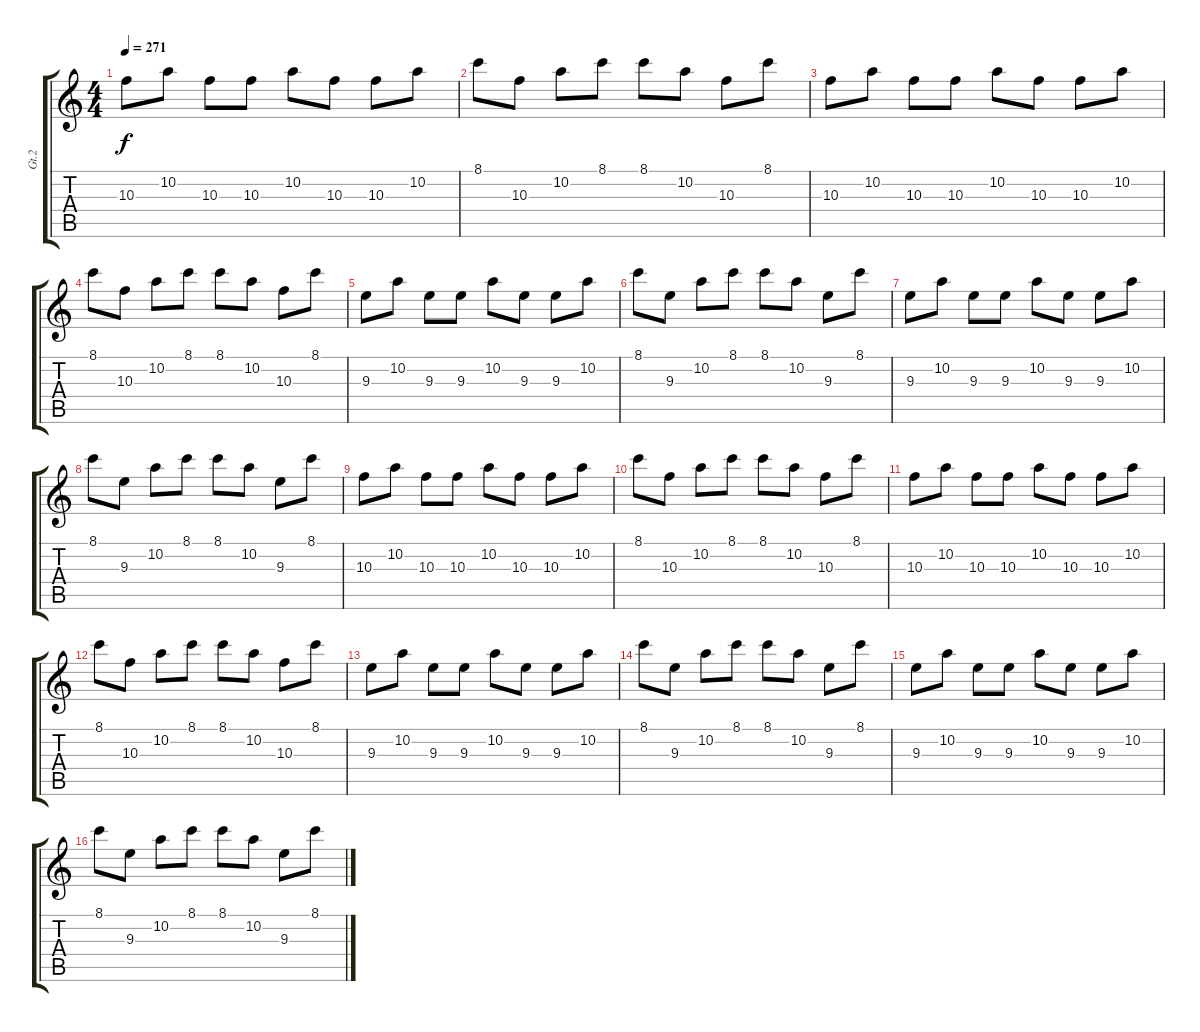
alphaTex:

\track ("Gt.2" "Gt.2") {instrument distortionguitar}
\staff {score tabs}
\tuning (E4 B3 G3 D3 A2 E2) {hide}
\ts (4 4)
\tempo 271
\clef g2
\ks c
10.3.8{dy f} 10.2.8 10.3.8 10.3.8 10.2.8 10.3.8 10.3.8 10.2.8 |
8.1.8 10.3.8 10.2.8 8.1.8 8.1.8 10.2.8 10.3.8 8.1.8 |
10.3.8 10.2.8 10.3.8 10.3.8 10.2.8 10.3.8 10.3.8 10.2.8 |
8.1.8 10.3.8 10.2.8 8.1.8 8.1.8 10.2.8 10.3.8 8.1.8 |
9.3.8 10.2.8 9.3.8 9.3.8 10.2.8 9.3.8 9.3.8 10.2.8 |
8.1.8 9.3.8 10.2.8 8.1.8 8.1.8 10.2.8 9.3.8 8.1.8 |
9.3.8 10.2.8 9.3.8 9.3.8 10.2.8 9.3.8 9.3.8 10.2.8 |
8.1.8 9.3.8 10.2.8 8.1.8 8.1.8 10.2.8 9.3.8 8.1.8 |
10.3.8 10.2.8 10.3.8 10.3.8 10.2.8 10.3.8 10.3.8 10.2.8 |
8.1.8 10.3.8 10.2.8 8.1.8 8.1.8 10.2.8 10.3.8 8.1.8 |
10.3.8 10.2.8 10.3.8 10.3.8 10.2.8 10.3.8 10.3.8 10.2.8 |
8.1.8 10.3.8 10.2.8 8.1.8 8.1.8 10.2.8 10.3.8 8.1.8 |
9.3.8 10.2.8 9.3.8 9.3.8 10.2.8 9.3.8 9.3.8 10.2.8 |
8.1.8 9.3.8 10.2.8 8.1.8 8.1.8 10.2.8 9.3.8 8.1.8 |
9.3.8 10.2.8 9.3.8 9.3.8 10.2.8 9.3.8 9.3.8 10.2.8 |
8.1.8 9.3.8 10.2.8 8.1.8 8.1.8 10.2.8 9.3.8 8.1.8
